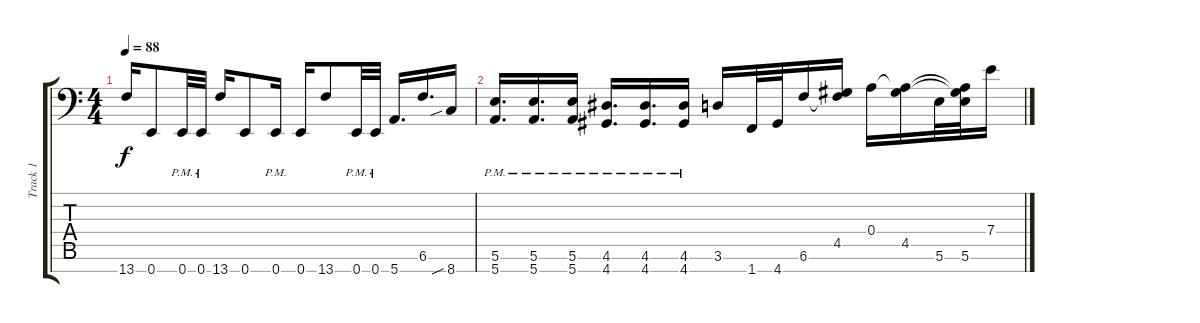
\track ("Track 1" "Track 1") {instrument distortionguitar}
\staff {score tabs}
\tuning (B3 G3 D3 A2 E2 B1 E1) {hide}
\ts (4 4)
\tempo 88
\clef f4
\ks c
13.7.16{dy f} 0.7.8 0.7{pm}.32 0.7{pm}.32 13.7.16 0.7.8 0.7{pm}.16 0.7.16 13.7.8 0.7{pm}.32 0.7{pm}.32 5.7.16{d} 6.6.16{d} 8.7{sib}.16 |
(5.6{pm} 5.7{pm}).16{d} (5.6{pm} 5.7{pm}).16{d} (5.6{pm} 5.7{pm}).16 (4.6{pm} 4.7{pm}).16{d} (4.6{pm} 4.7{pm}).16{d} (4.6{pm} 4.7{pm}).16 3.6.16 1.7.32 4.7.32 6.6.16 (4.5 6.6{t}).16 0.4.16 (0.4{t} 4.5).16 5.6.32 (0.4{t} 4.5{t} 5.6).32 7.4.16
